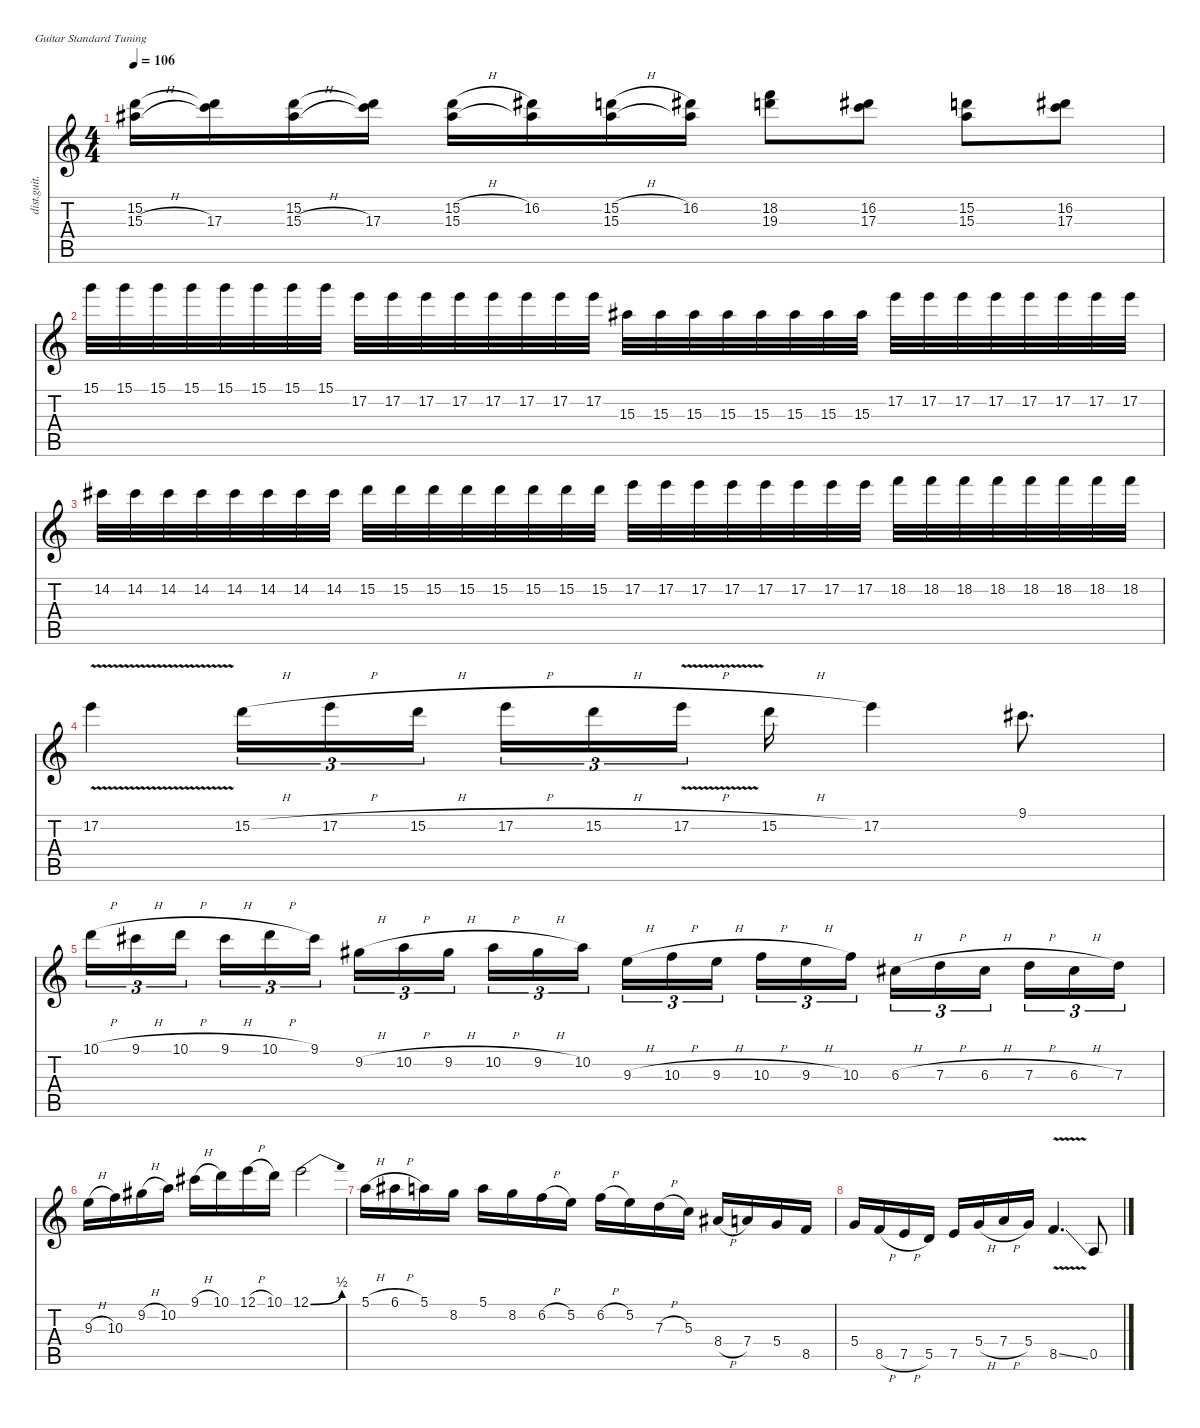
\defaultSystemsLayout 4
\hideDynamics
\bracketExtendMode nobrackets
\track ("Randy Rhoads (Solo) - Frederik Bang" "dist.guit.") {mute instrument distortionguitar}
\staff {score tabs}
\tuning (E4 B3 G3 D3 A2 E2)
\ts (4 4)
\tempo 106
\clef g2
\ks c
(15.2 15.3{h acc #}).16{dy f beam Down} (17.3 15.2{t}).16{beam Down} (15.2 15.3{h acc #}).16{beam Down} (17.3 15.2{t}).16{beam Down} (15.2{h} 15.3{acc #}).16{beam Down} (16.2{acc #} 15.3{t acc #}).16{beam Down} (15.2{h} 15.3{acc #}).16{beam Down} (16.2{acc #} 15.3{t acc #}).16{beam Down} (18.2 19.3).8{beam Down} (16.2{acc #} 17.3).8{beam Down} (15.2 15.3{acc #}).8{beam Down} (16.2{acc #} 17.3).8{beam Down} |
15.1.32{beam Down} 15.1.32{beam Down} 15.1.32{beam Down} 15.1.32{beam Down} 15.1.32{beam Down} 15.1.32{beam Down} 15.1.32{beam Down} 15.1.32{beam Down} 17.2.32{beam Down} 17.2.32{beam Down} 17.2.32{beam Down} 17.2.32{beam Down} 17.2.32{beam Down} 17.2.32{beam Down} 17.2.32{beam Down} 17.2.32{beam Down} 15.3{acc #}.32{beam Down} 15.3{acc #}.32{beam Down} 15.3{acc #}.32{beam Down} 15.3{acc #}.32{beam Down} 15.3{acc #}.32{beam Down} 15.3{acc #}.32{beam Down} 15.3{acc #}.32{beam Down} 15.3{acc #}.32{beam Down} 17.2.32{beam Down} 17.2.32{beam Down} 17.2.32{beam Down} 17.2.32{beam Down} 17.2.32{beam Down} 17.2.32{beam Down} 17.2.32{beam Down} 17.2.32{beam Down} |
14.2{acc #}.32{beam Down} 14.2{acc #}.32{beam Down} 14.2{acc #}.32{beam Down} 14.2{acc #}.32{beam Down} 14.2{acc #}.32{beam Down} 14.2{acc #}.32{beam Down} 14.2{acc #}.32{beam Down} 14.2{acc #}.32{beam Down} 15.2.32{beam Down} 15.2.32{beam Down} 15.2.32{beam Down} 15.2.32{beam Down} 15.2.32{beam Down} 15.2.32{beam Down} 15.2.32{beam Down} 15.2.32{beam Down} 17.2.32{beam Down} 17.2.32{beam Down} 17.2.32{beam Down} 17.2.32{beam Down} 17.2.32{beam Down} 17.2.32{beam Down} 17.2.32{beam Down} 17.2.32{beam Down} 18.2.32{beam Down} 18.2.32{beam Down} 18.2.32{beam Down} 18.2.32{beam Down} 18.2.32{beam Down} 18.2.32{beam Down} 18.2.32{beam Down} 18.2.32{beam Down} |
17.2{v}.4{beam Down} 15.2{h}.16{tu (3 2) beam Down} 17.2{h}.16{tu (3 2) beam Down} 15.2{h}.16{tu (3 2) beam Down} 17.2{h}.16{tu (3 2) beam Down} 15.2{h}.16{tu (3 2) beam Down} 17.2{v h}.16{tu (3 2) beam Down} 15.2{h}.16{beam Down} 17.2.4{beam Down} 9.1{acc #}.8{d beam Down} |
10.1{h}.16{tu (3 2) beam Down} 9.1{h acc #}.16{tu (3 2) beam Down} 10.1{h}.16{tu (3 2) beam Down} 9.1{h acc #}.16{tu (3 2) beam Down} 10.1{h}.16{tu (3 2) beam Down} 9.1{acc #}.16{tu (3 2) beam Down} 9.2{h acc #}.16{tu (3 2) beam Down} 10.2{h}.16{tu (3 2) beam Down} 9.2{h acc #}.16{tu (3 2) beam Down} 10.2{h}.16{tu (3 2) beam Down} 9.2{h acc #}.16{tu (3 2) beam Down} 10.2.16{tu (3 2) beam Down} 9.3{h}.16{tu (3 2) beam Down} 10.3{h}.16{tu (3 2) beam Down} 9.3{h}.16{tu (3 2) beam Down} 10.3{h}.16{tu (3 2) beam Down} 9.3{h}.16{tu (3 2) beam Down} 10.3.16{tu (3 2) beam Down} 6.3{h acc #}.16{tu (3 2) beam Down} 7.3{h}.16{tu (3 2) beam Down} 6.3{h acc #}.16{tu (3 2) beam Down} 7.3{h}.16{tu (3 2) beam Down} 6.3{h acc #}.16{tu (3 2) beam Down} 7.3.16{tu (3 2) beam Down} |
9.3{h}.16{beam Down} 10.3.16{beam Down} 9.2{h acc #}.16{beam Down} 10.2.16{beam Down} 9.1{h acc #}.16{beam Down} 10.1.16{beam Down} 12.1{h}.16{beam Down} 10.1.16{beam Down} 12.1{be (bend 0 0 30 2)}.2{beam Down} |
5.1{h}.16{beam Down} 6.1{h acc #}.16{beam Down} 5.1.16{beam Down} 8.2.16{beam Down} 5.1.16{beam Down} 8.2.16{beam Down} 6.2{h}.16{beam Down} 5.2.16{beam Down} 6.2{h}.16{beam Down} 5.2.16{beam Down} 7.3{h}.16{beam Down} 5.3.16{beam Down} 8.4{h acc #}.16{beam Up} 7.4.16{beam Up} 5.4.16{beam Up} 8.5.16{beam Up} |
5.4.16{beam Up} 8.5{h}.16{beam Up} 7.5{h}.16{beam Up} 5.5.16{beam Up} 7.5.16{beam Up} 5.4{h}.16{beam Up} 7.4{h}.16{beam Up} 5.4.16{beam Up} 8.5{v ss}.4{d beam Up} 0.5.8{beam Up}
